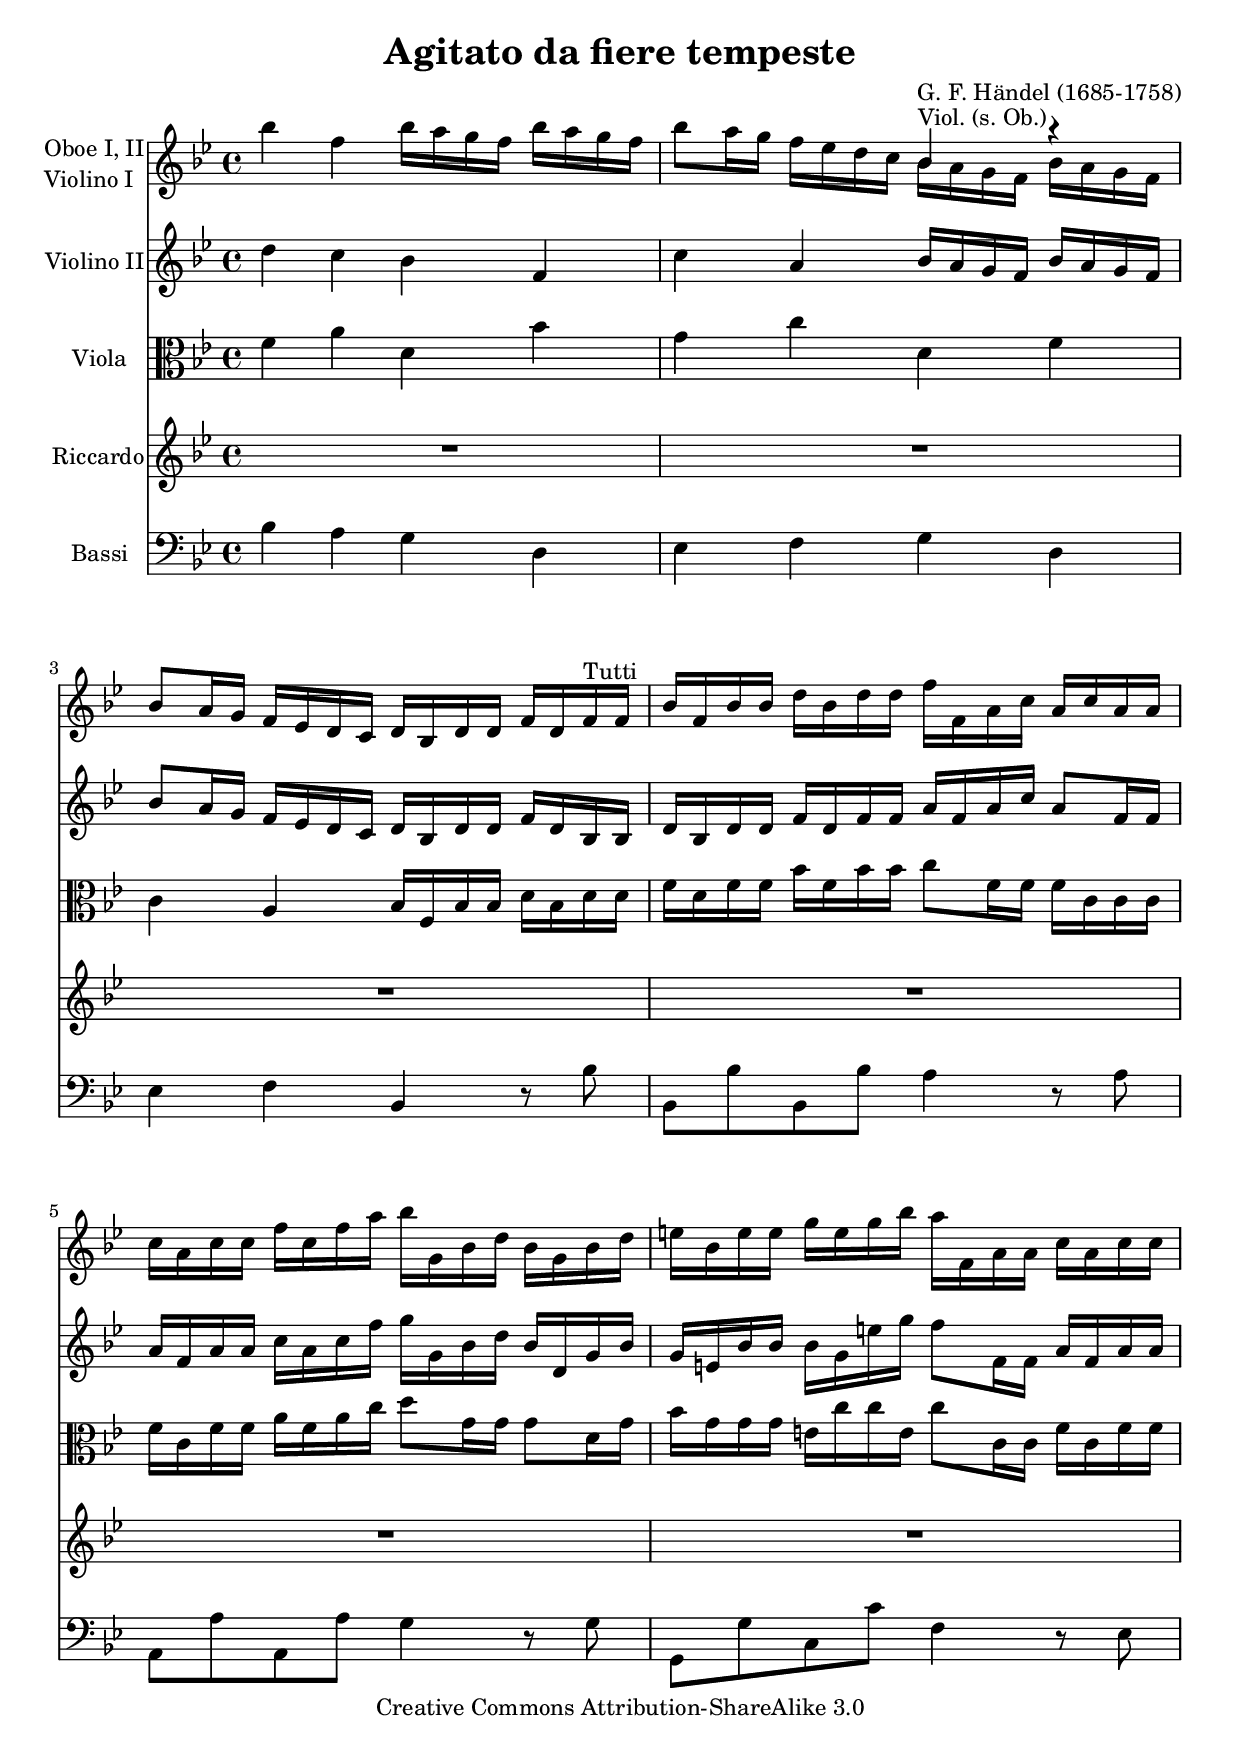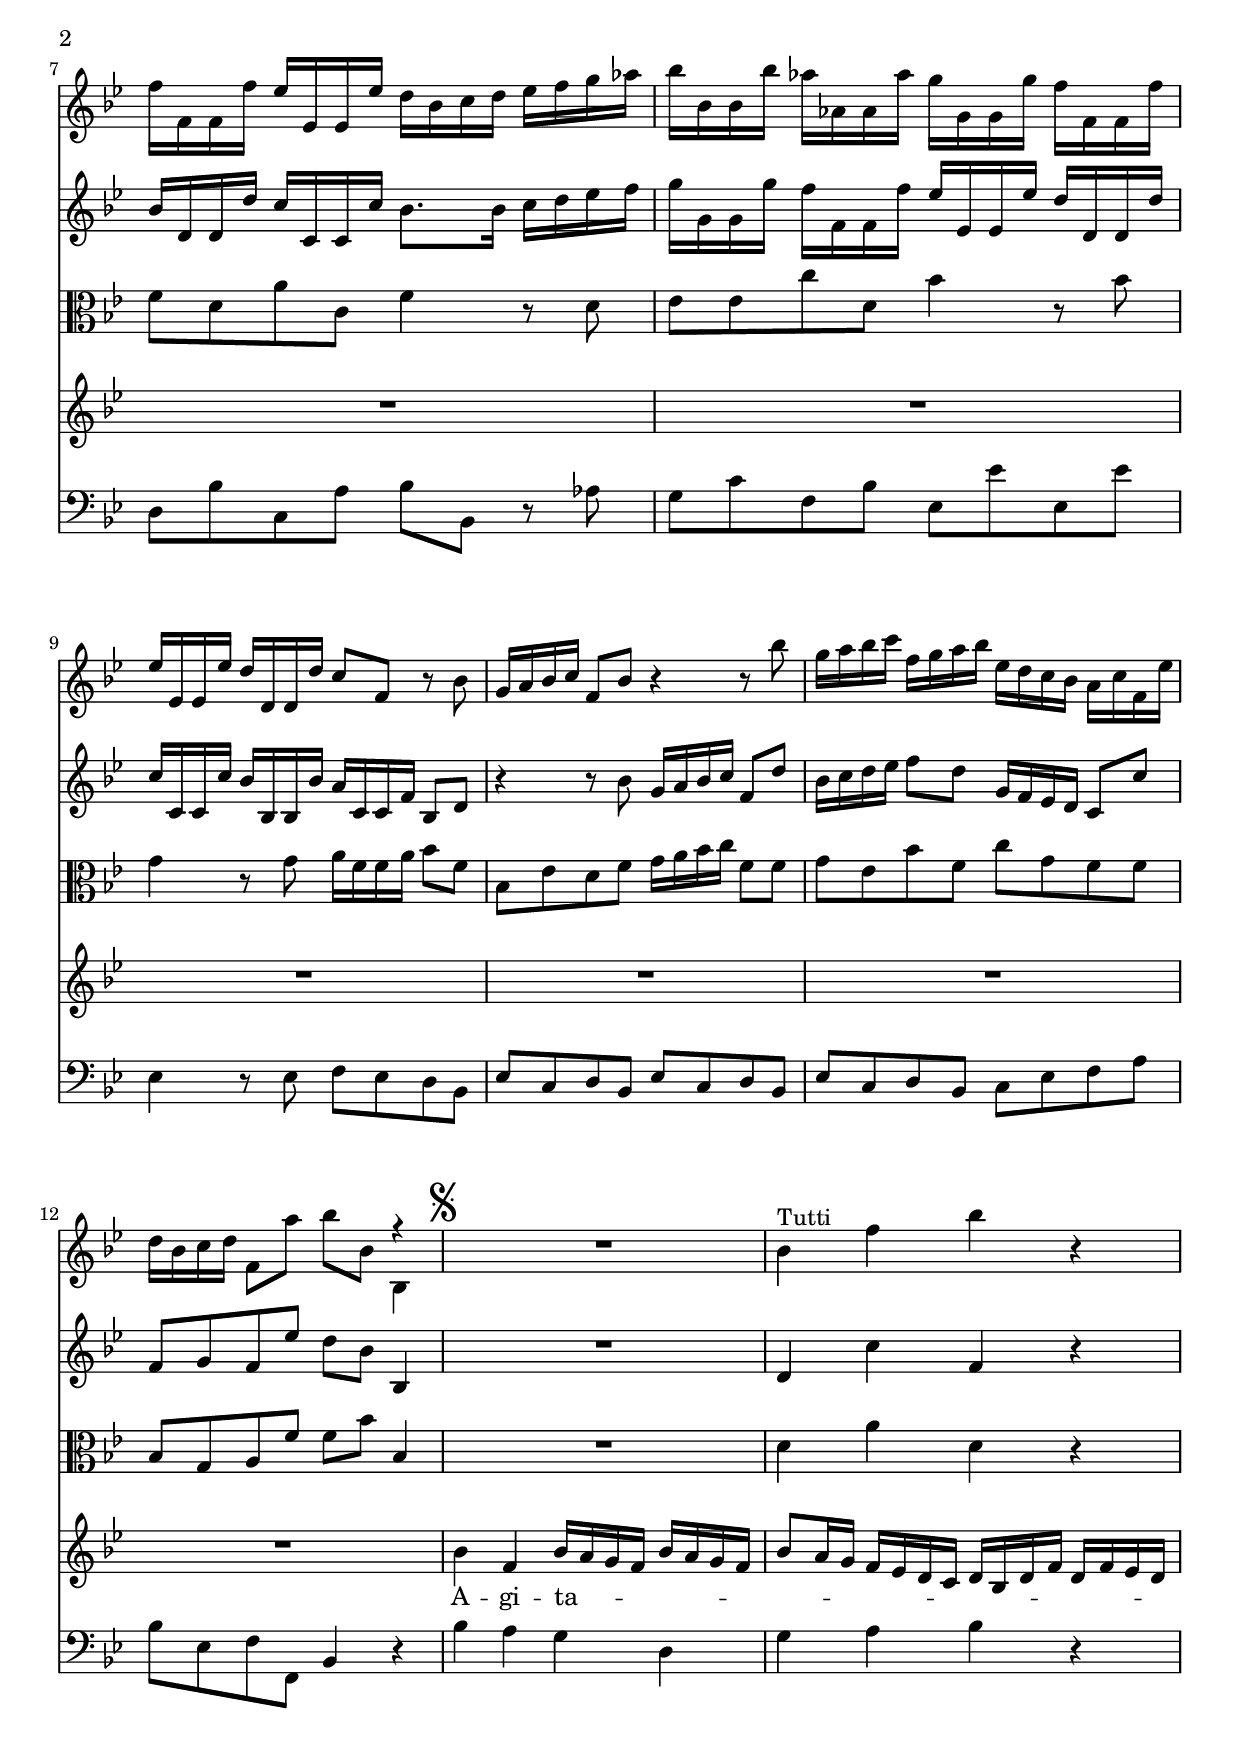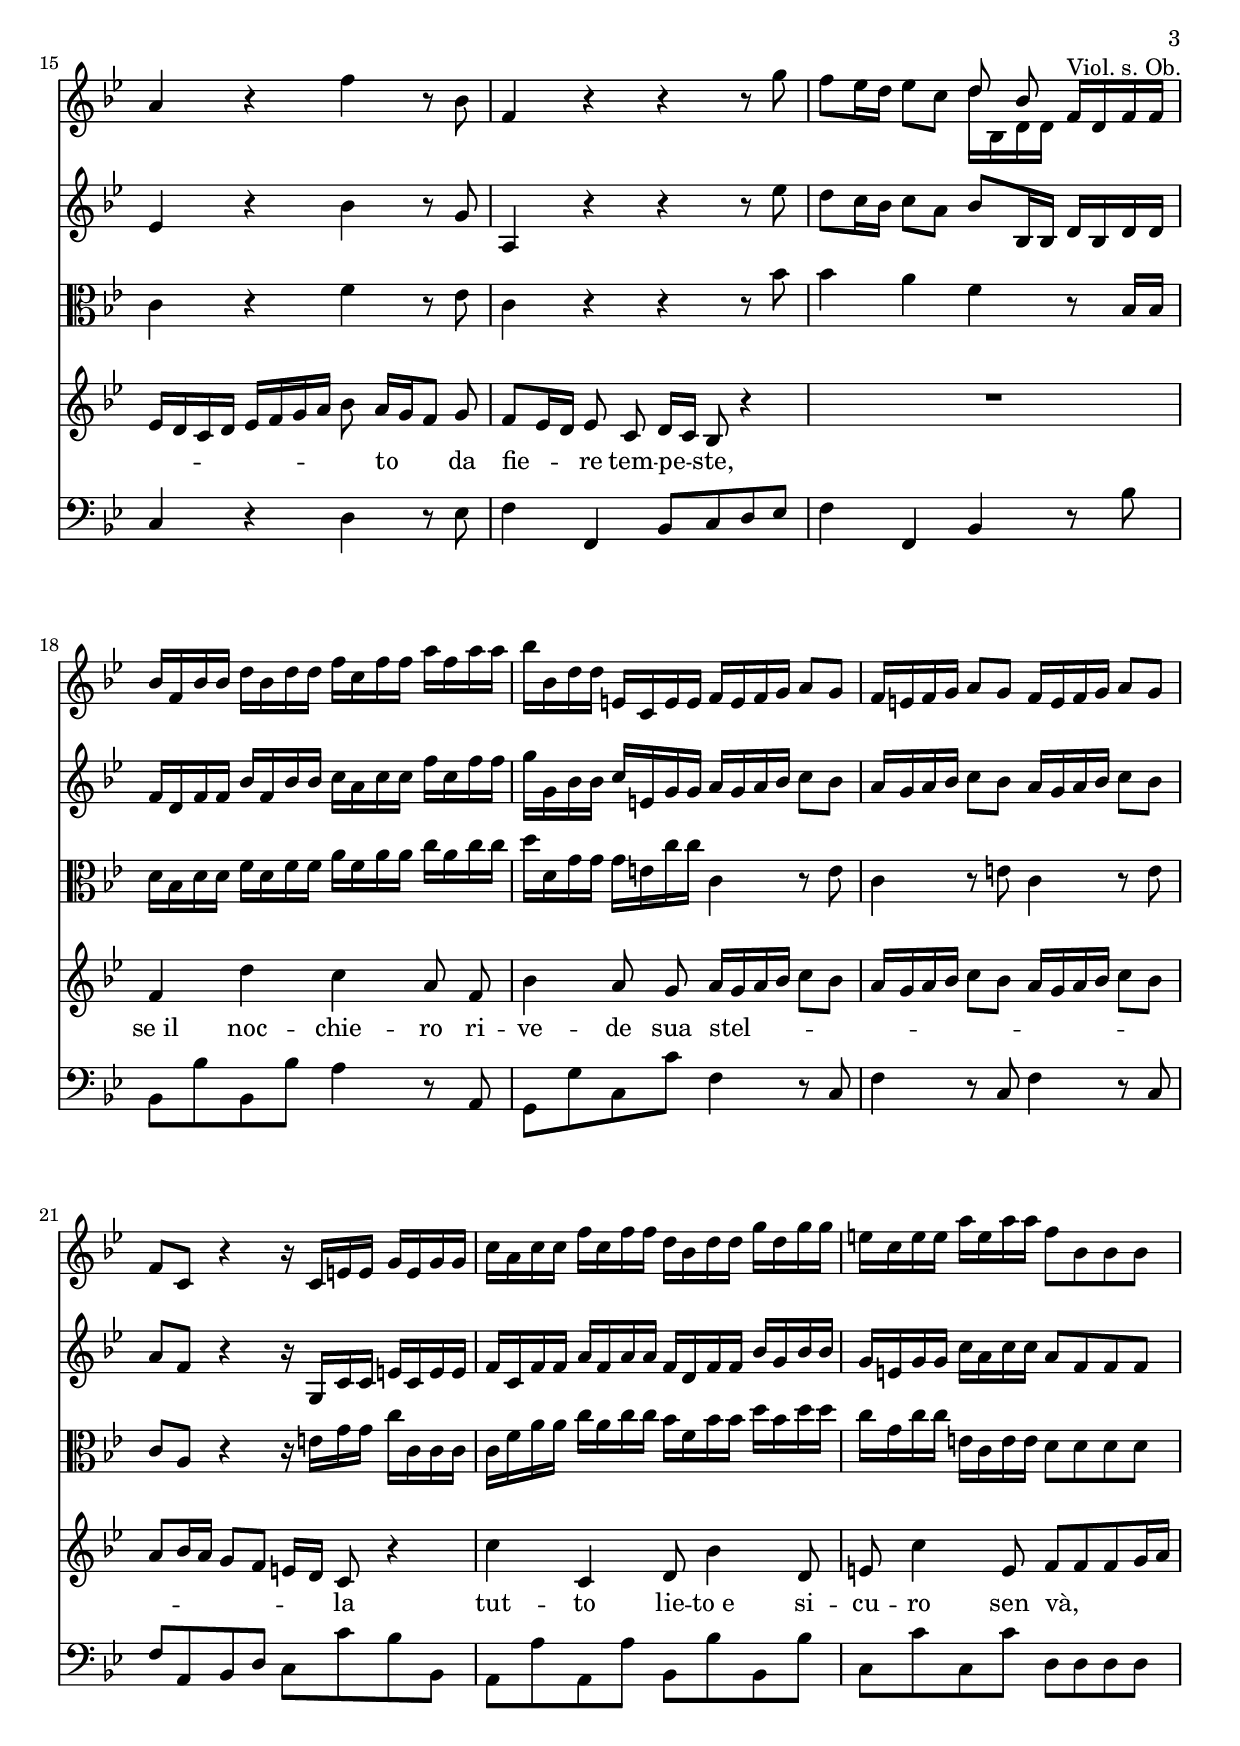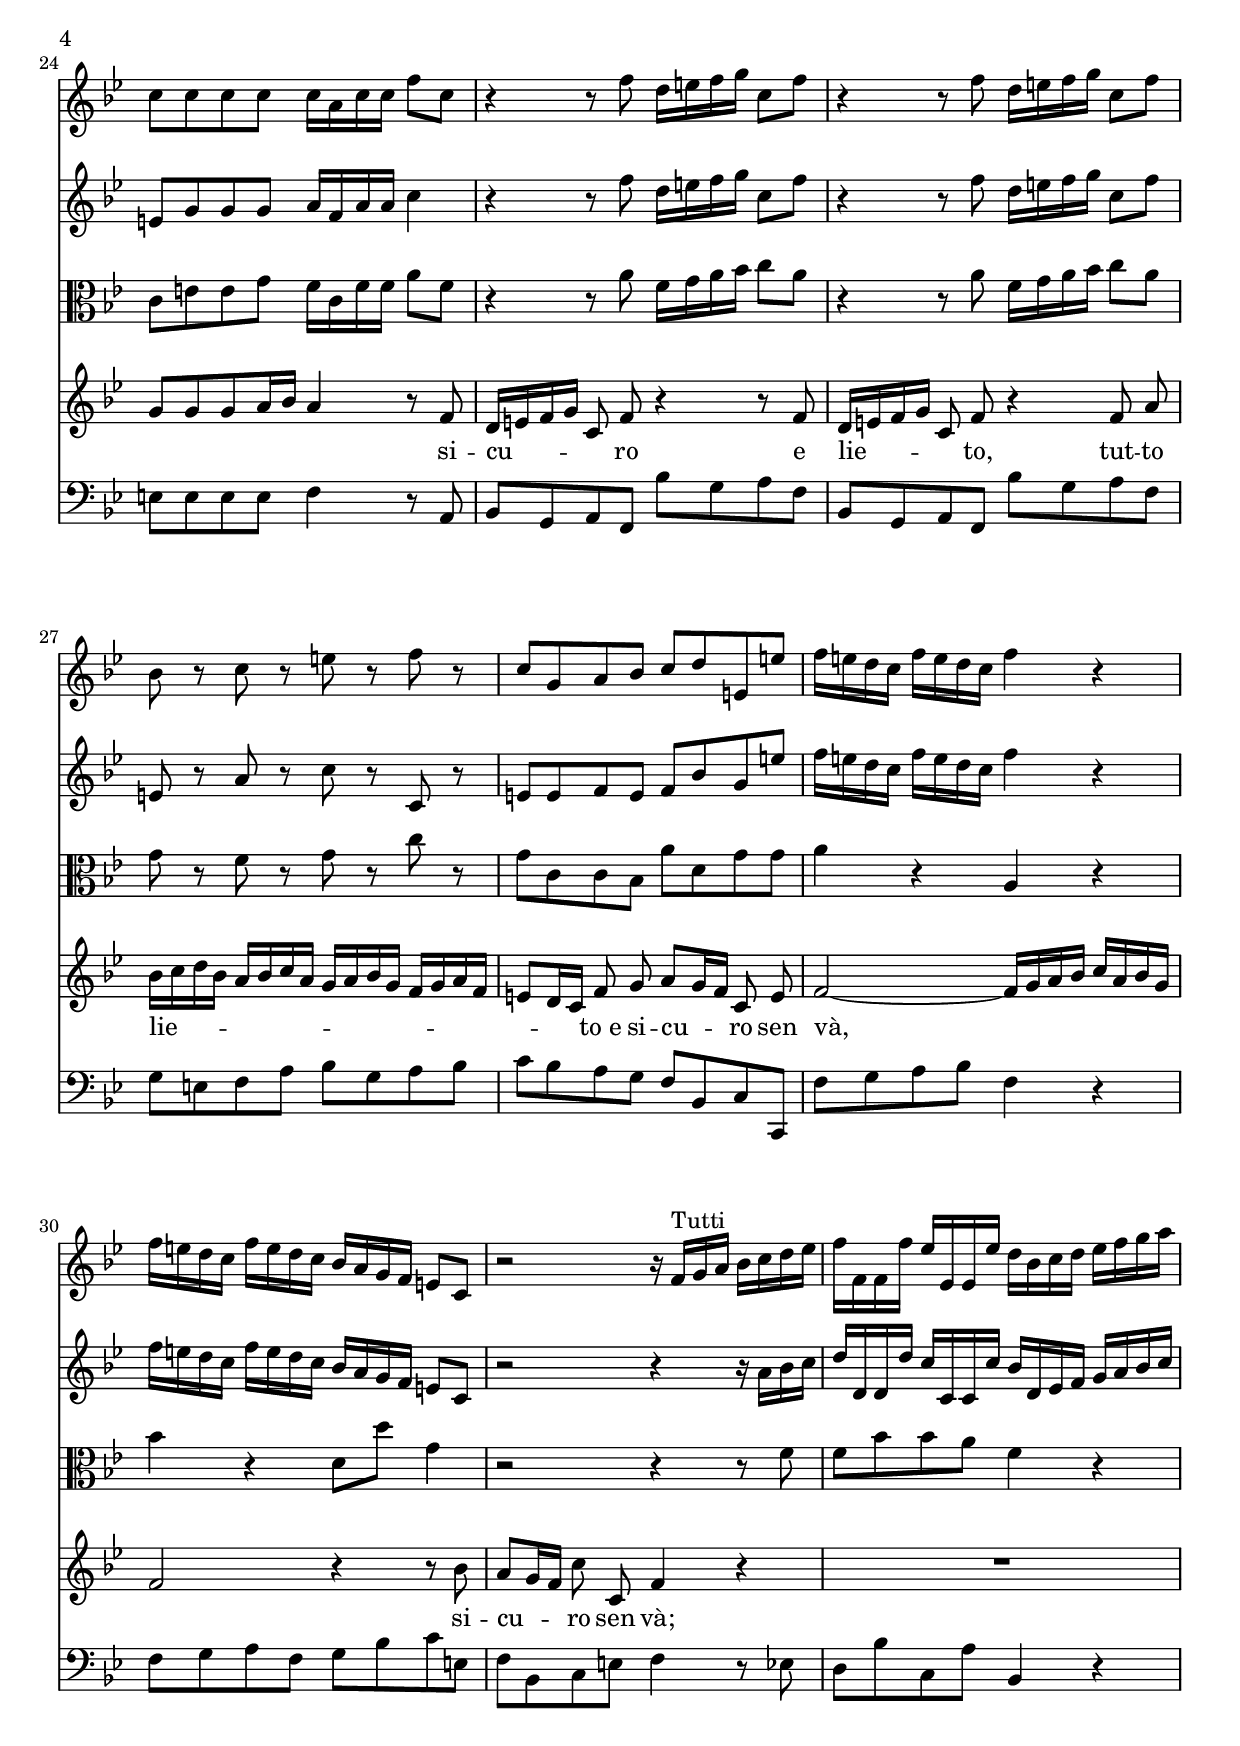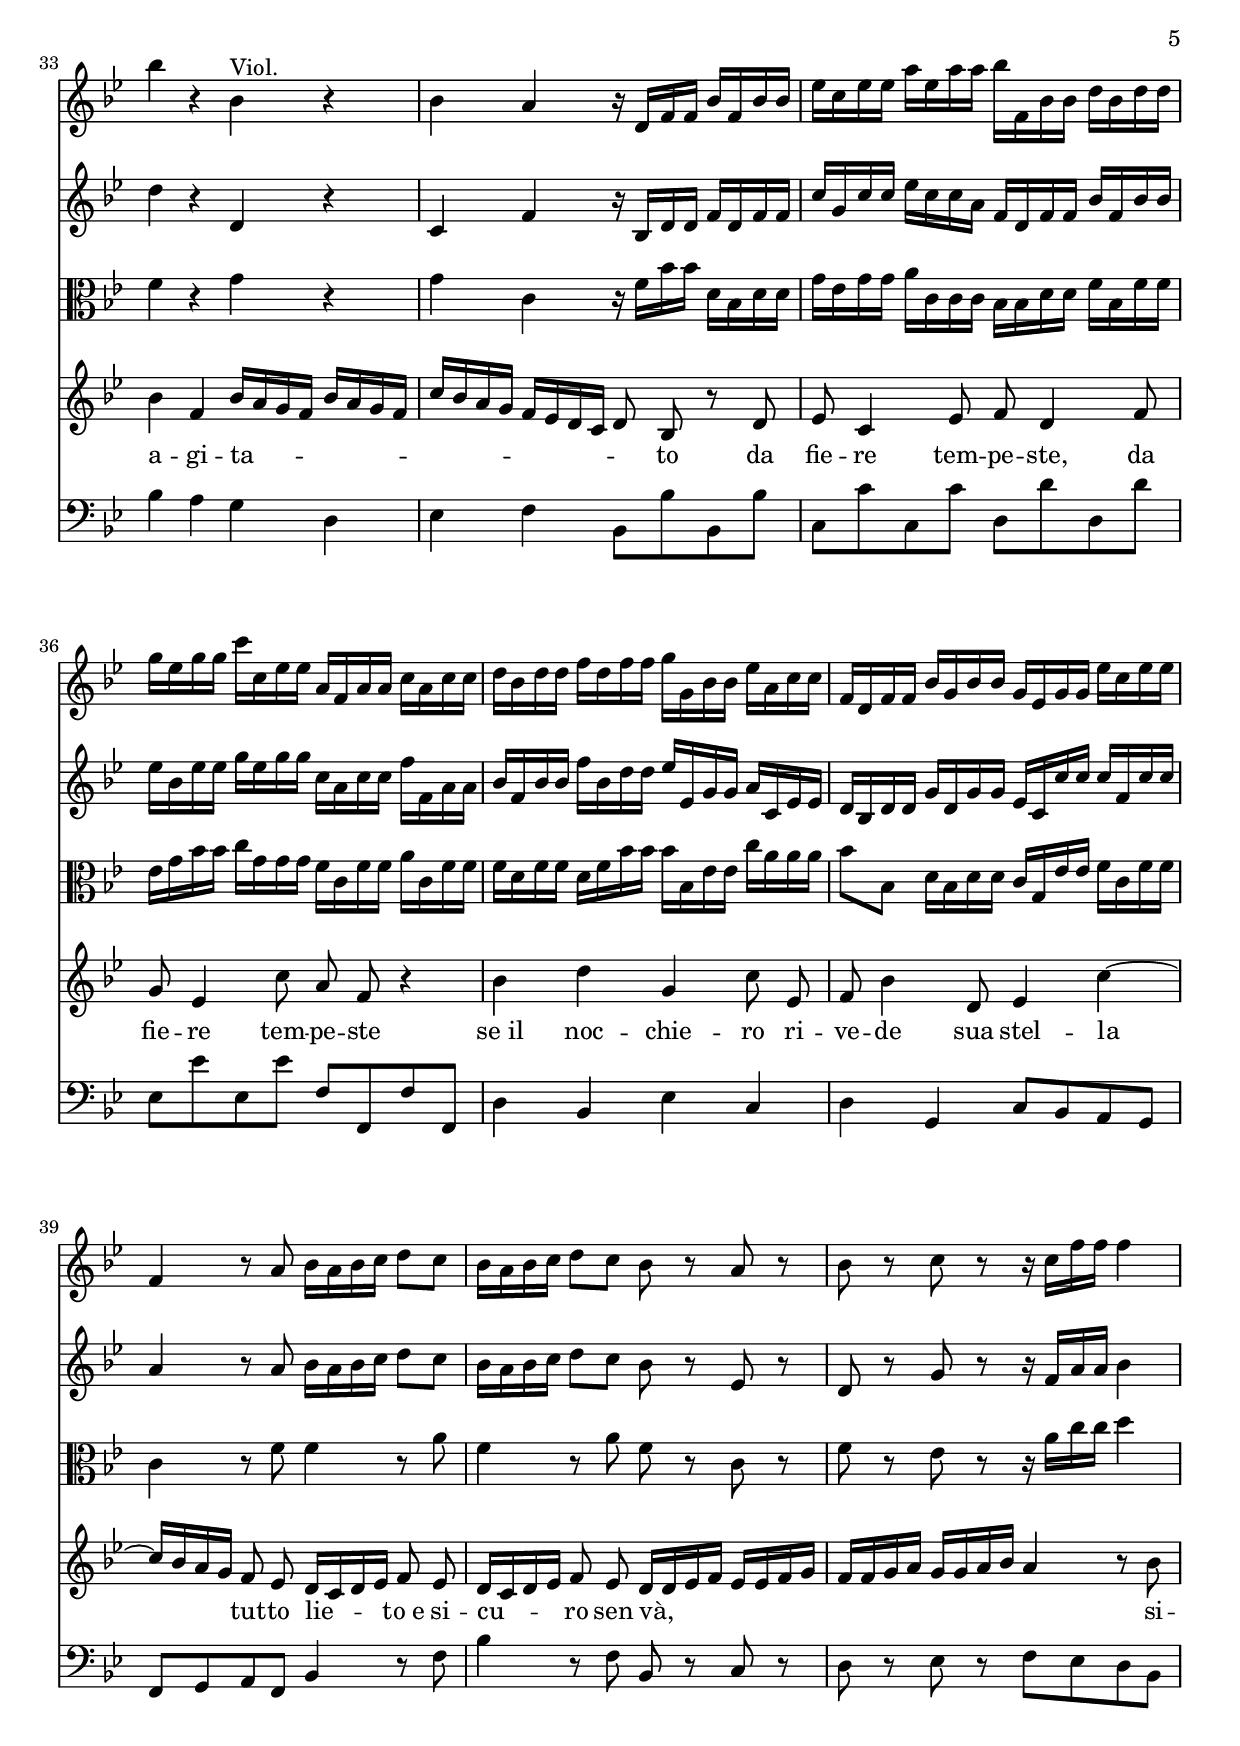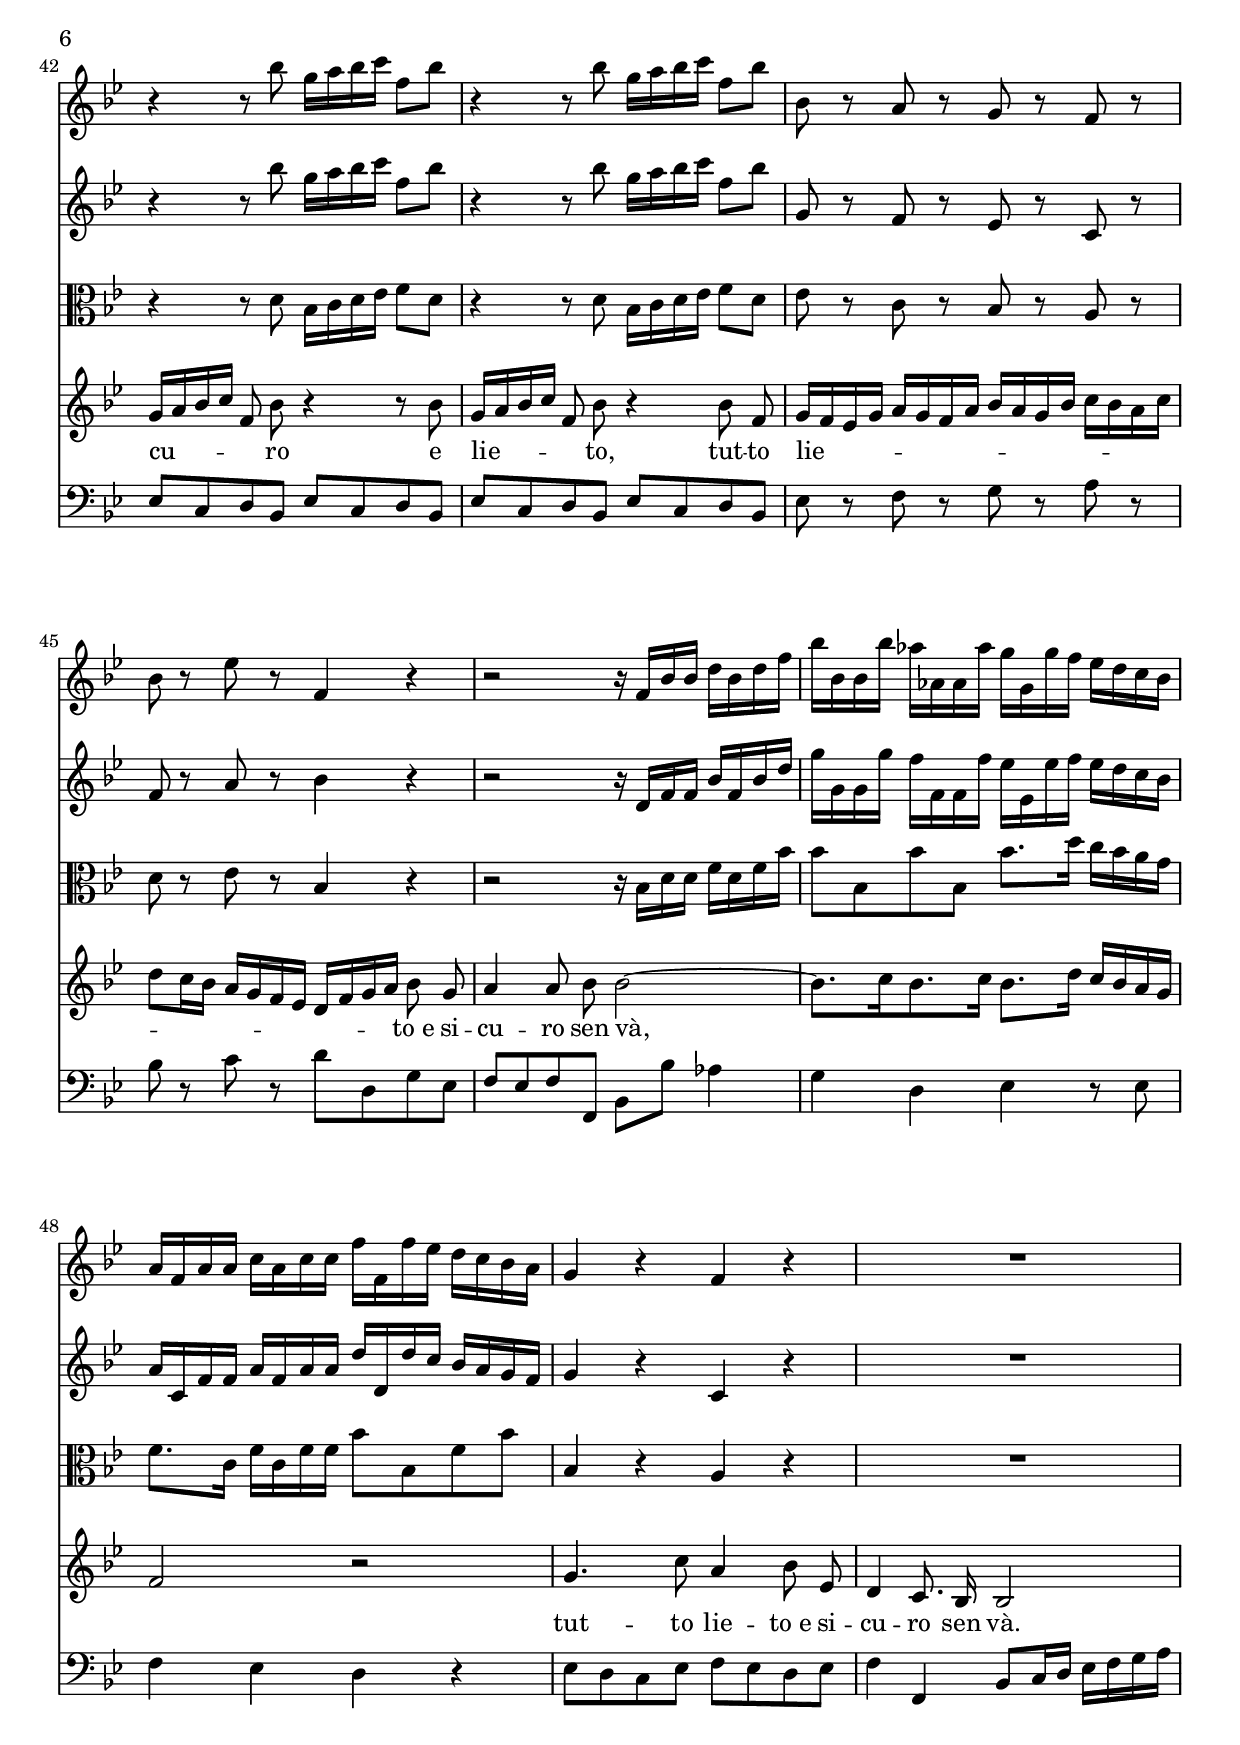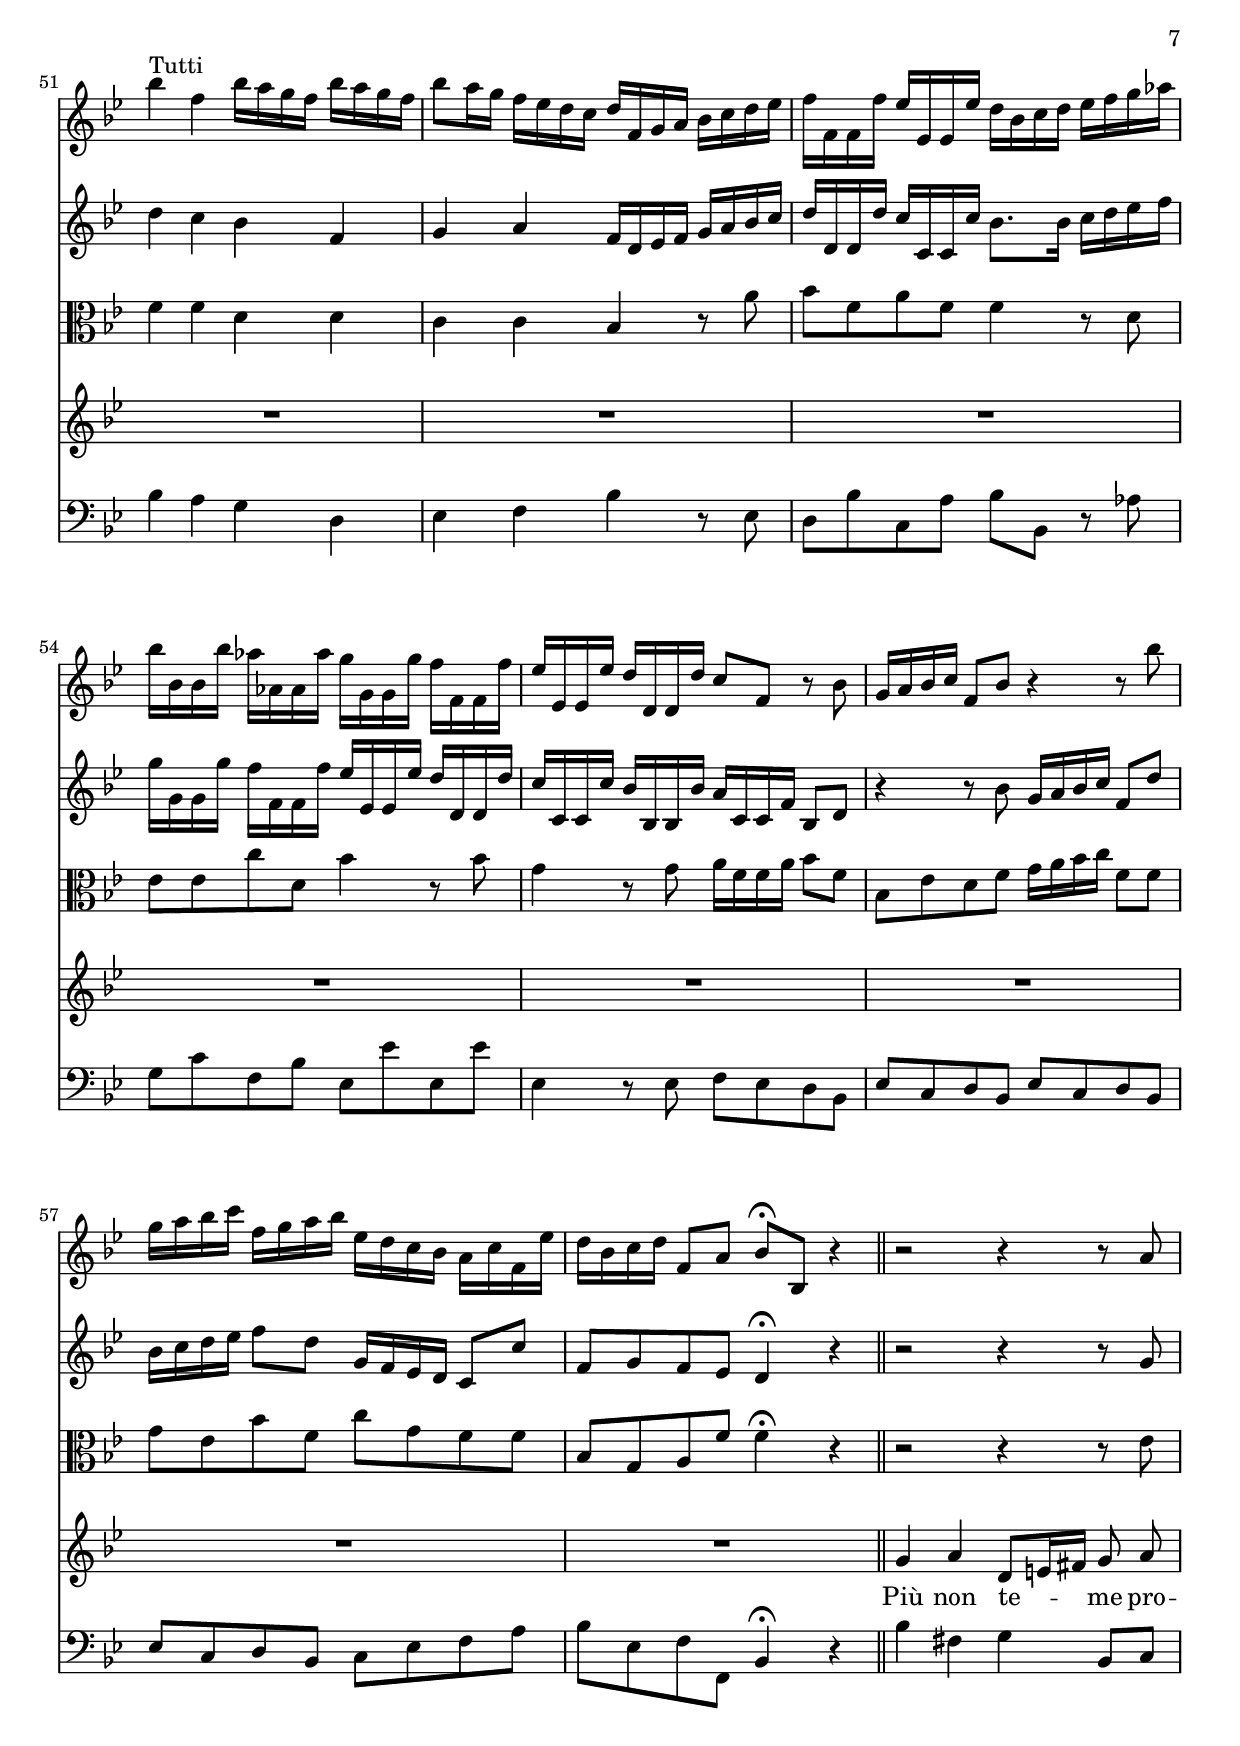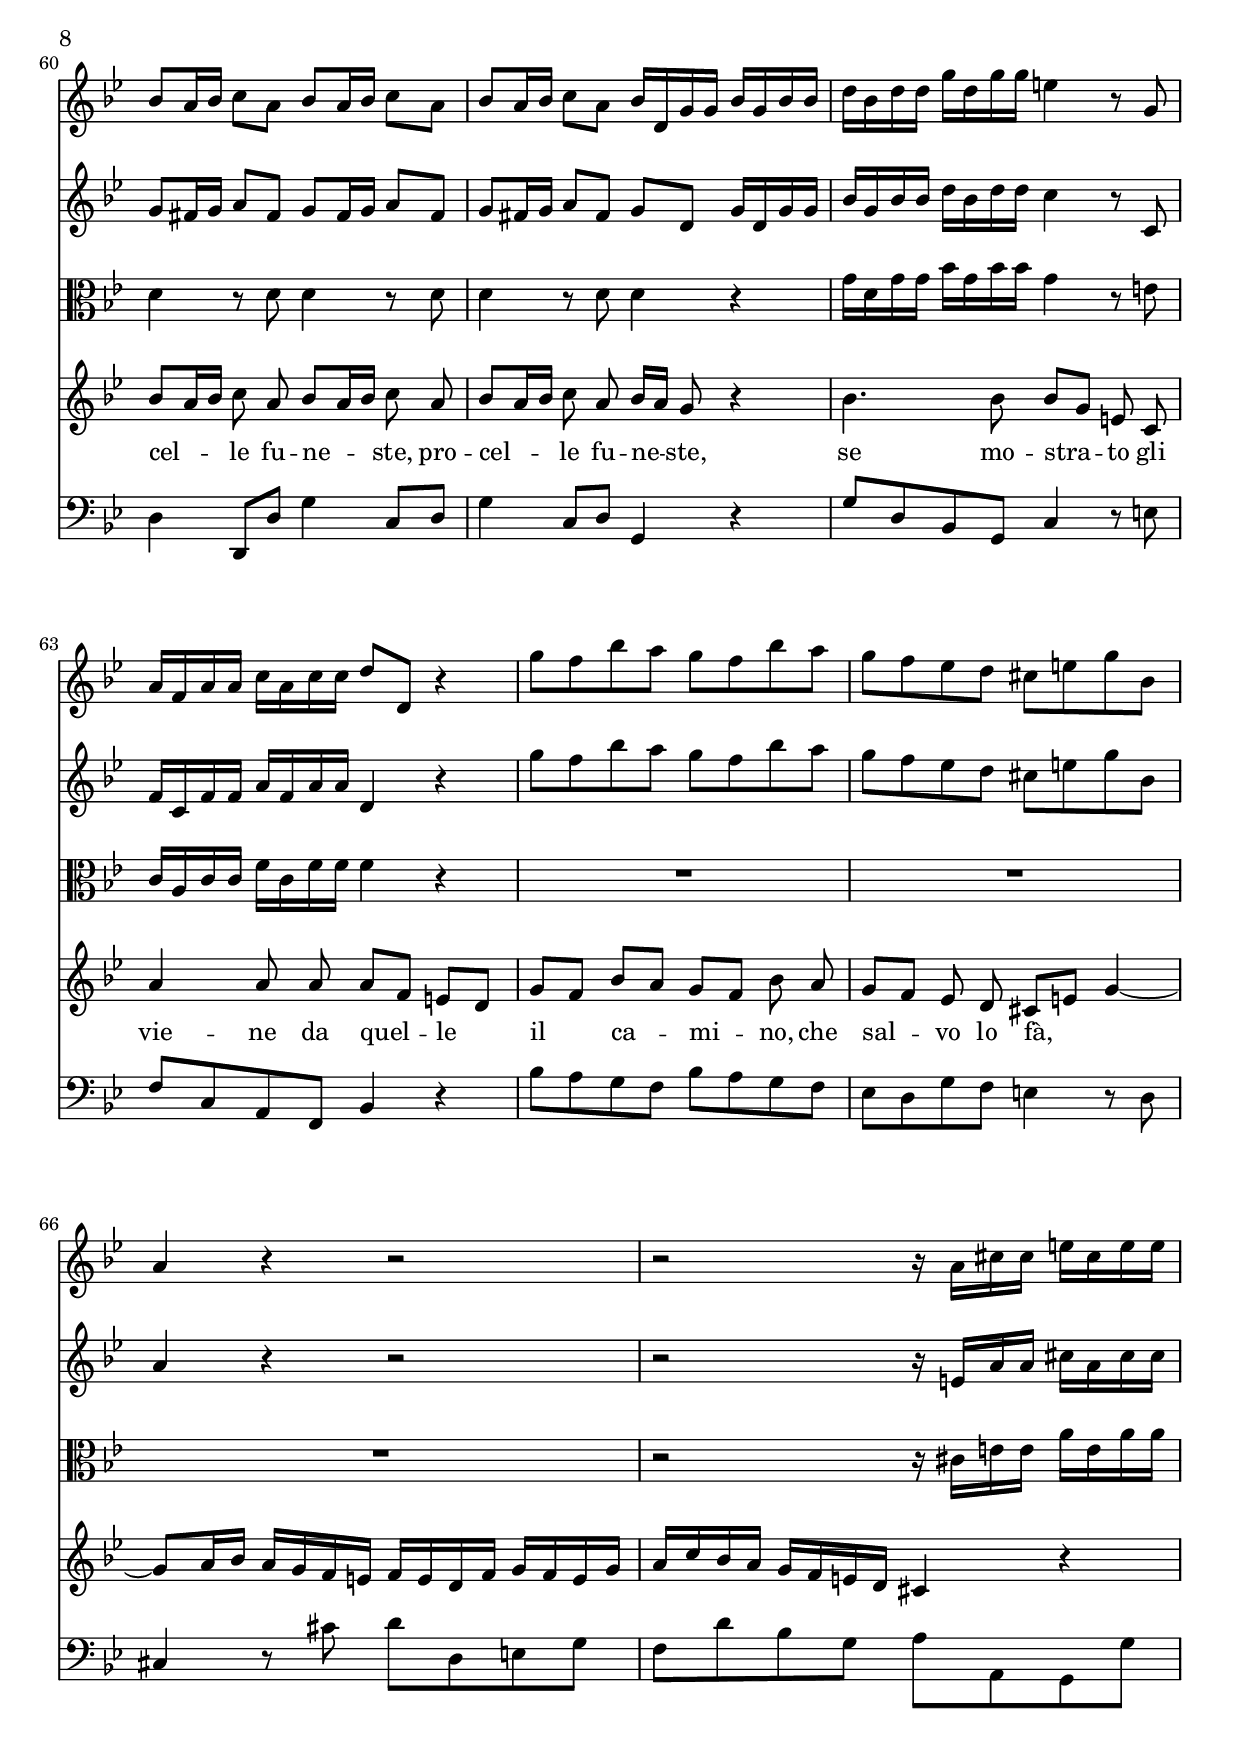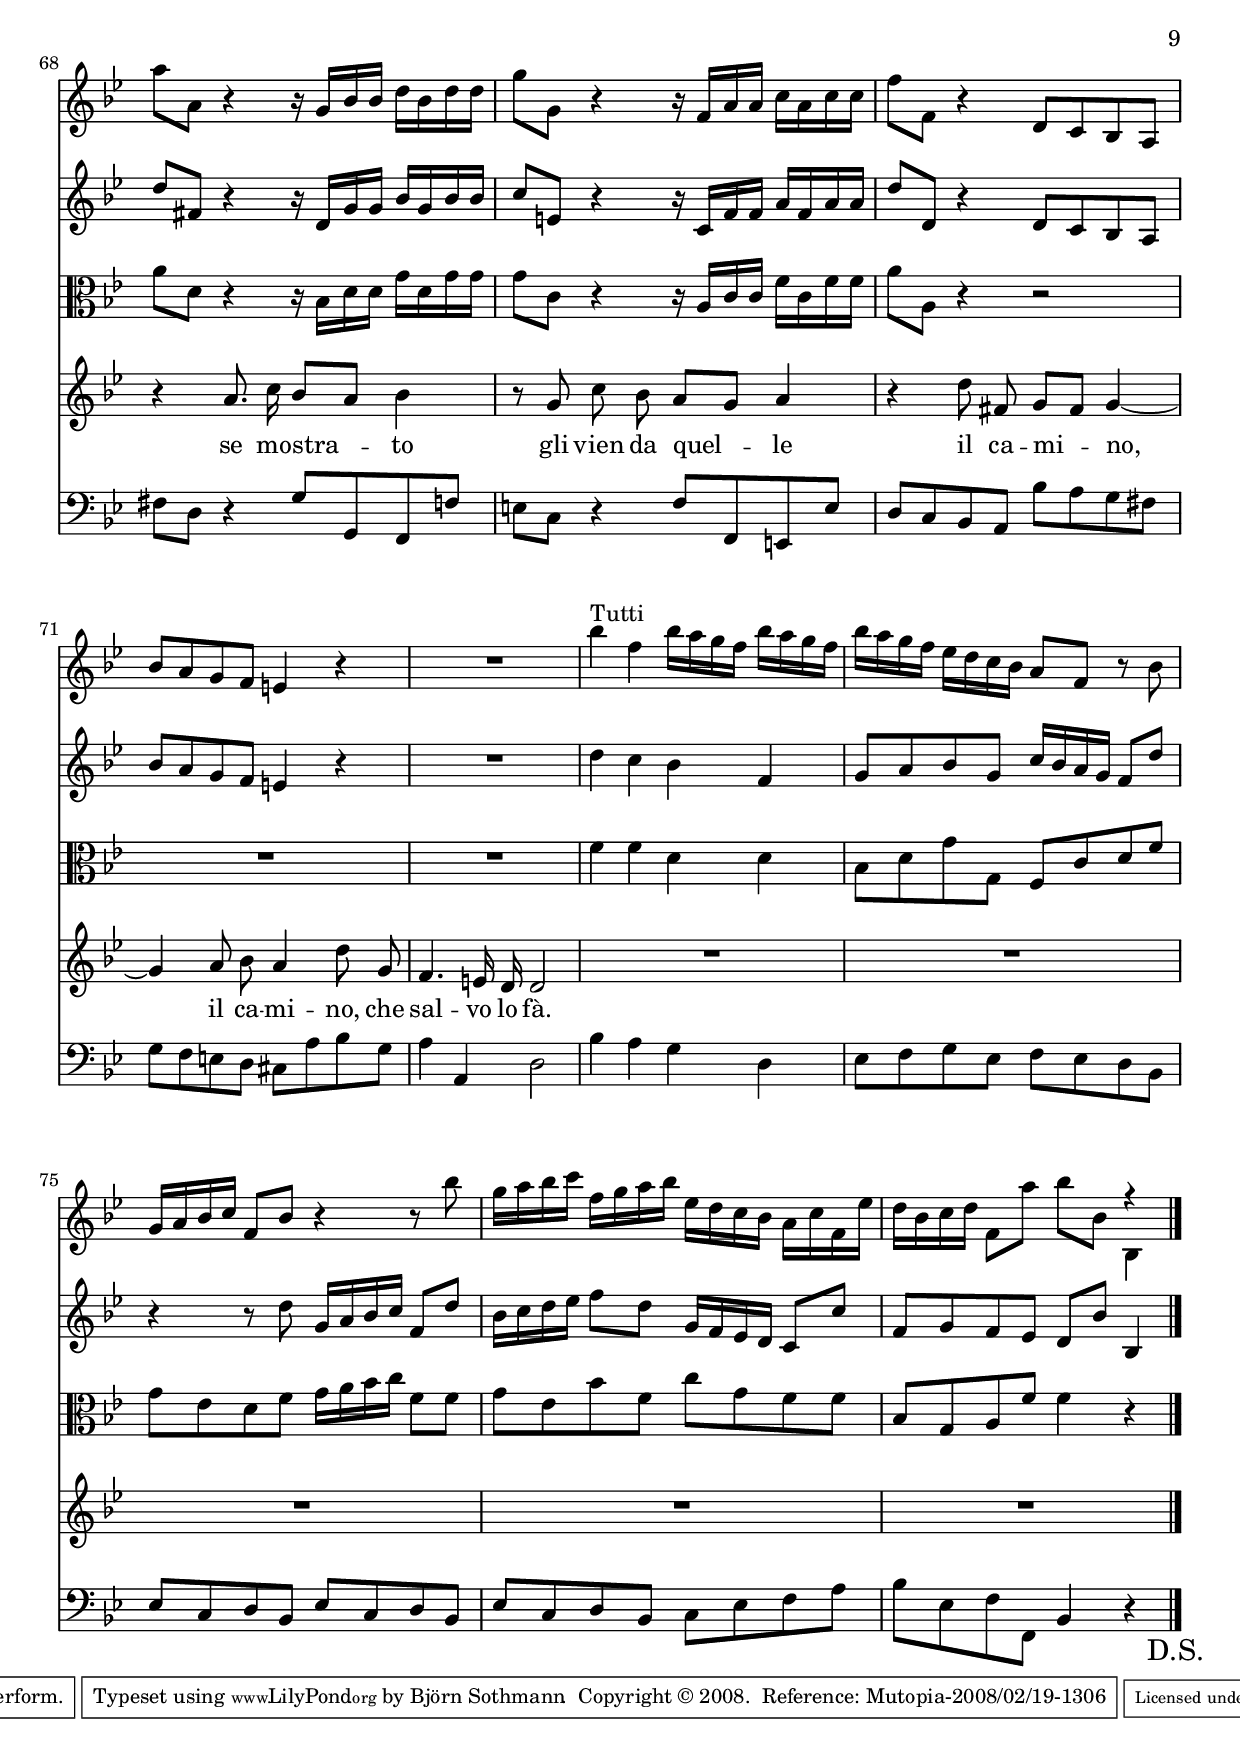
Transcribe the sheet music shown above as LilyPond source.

% Created on Thu Jan 24 23:18:37 CET 2008
\version "2.10.33"

\header {
	title = "Agitato da fiere tempeste"
	composer = "G. F. Händel (1685-1758)"
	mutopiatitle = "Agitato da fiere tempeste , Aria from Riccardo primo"
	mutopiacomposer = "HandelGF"
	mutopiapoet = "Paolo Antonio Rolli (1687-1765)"
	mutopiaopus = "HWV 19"
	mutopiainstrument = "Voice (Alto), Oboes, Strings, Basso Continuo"
	date = "1727"
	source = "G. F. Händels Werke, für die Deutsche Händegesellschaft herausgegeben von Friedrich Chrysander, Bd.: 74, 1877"
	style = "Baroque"
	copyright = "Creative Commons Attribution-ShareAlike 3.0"
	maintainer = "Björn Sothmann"
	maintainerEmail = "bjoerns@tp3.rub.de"
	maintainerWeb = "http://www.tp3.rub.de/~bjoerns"
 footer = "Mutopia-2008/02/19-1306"
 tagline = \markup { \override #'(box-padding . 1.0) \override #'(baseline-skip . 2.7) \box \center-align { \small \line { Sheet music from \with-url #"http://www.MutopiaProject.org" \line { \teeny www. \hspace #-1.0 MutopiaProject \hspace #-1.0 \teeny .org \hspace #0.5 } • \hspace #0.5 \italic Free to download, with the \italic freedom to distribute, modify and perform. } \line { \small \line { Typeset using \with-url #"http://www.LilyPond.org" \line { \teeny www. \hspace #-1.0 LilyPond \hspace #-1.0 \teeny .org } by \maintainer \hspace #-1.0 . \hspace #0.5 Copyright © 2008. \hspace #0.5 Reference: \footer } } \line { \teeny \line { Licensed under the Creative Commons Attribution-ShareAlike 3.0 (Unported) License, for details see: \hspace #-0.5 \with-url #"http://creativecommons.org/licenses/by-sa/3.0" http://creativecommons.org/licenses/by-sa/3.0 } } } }
}

\include "deutsch.ly"

verse= \lyricmode {
A -- gi -- ta -- to da fie -- re tem -- pe -- ste, se_il noc -- chie -- ro ri -- ve -- de sua stel -- la tut -- to lie -- to_e si -- cu -- ro sen và, si -- cu -- ro e lie -- to, tut -- to lie -- to_e si -- cu -- ro sen và, si -- cu -- ro sen và; a -- gi -- ta -- -- to da fie -- re tem -- pe -- ste, da fie -- re tem -- pe -- ste se_il noc -- chie -- ro ri -- ve -- de sua stel -- la tut -- to lie -- to_e si -- cu -- ro sen và, si -- cu -- ro e lie -- to, tut -- to lie -- to_e si -- cu -- ro sen và, tut -- to lie -- to_e si -- cu -- ro sen và.
Più non te -- me pro -- cel -- le fu -- ne -- ste, pro -- cel -- le fu -- ne -- ste, se mo -- stra -- to gli vie -- ne da quel -- le il ca -- mi -- no, che sal -- vo lo fà, se mo -- stra -- to gli vien da quel -- le il ca -- mi -- no, il ca -- mi -- no, che sal -- vo lo fà.
}
 

staffViolin = \new Staff  {
	\time 4/4
	\override Score.MetronomeMark #'stencil = ##f
	\tempo 4 = 110
	\set Staff.instrumentName=\markup{\column{"Oboe I, II" \line {"Violino I"}}}
	\set Staff.midiInstrument="violin"
	\key b \major
	\clef treble
	\relative c''' {
		b4 f b16 a g f b a g f |
		b8 a16 g f es d c <<{b4^\markup {Viol. (s. Ob.)} r}\\{b16 a g f b a g f}>> |
		b8 a16 g f es d c d b d d f16 d f^\markup {Tutti} f |
		b16 f b b d b d d f f, a c a c a a |
		c a c c f c f a b g, b d b g b d |
		e b e e g e g b a f, a a c a c c |
		f f, f f' es es, es es' d b c d es f g as |
		b b, b b' as as, as as' g g, g g' f f, f f' |
		es es, es es' d d, d d' c8 f, r b |
		g16 a b c f,8 b r4 r8 b' |
		g16 a b c f, g a b es, d c b a c f, es' |
		d b c d f,8 a' b b, <<{r4}\\{b,}>> \mark \markup { \musicglyph #"scripts.segno" } |
		R1 |
		b'4^\markup {Tutti} f' b r |
		a, r f' r8 b, |
		f4 r r r8 g' |
		f es16 d es8 c <<{d b}\\{d16 b, d d}>> f16^\markup {Viol. s. Ob.} d f f |
		b f b b d b d d f c f f a f a a |
		b b, d d e, c e e f e f g a8 g |
		f16 e f g a8 g f16 e f g a8 g |
		f c r4 r16 c e e g e g g |
		c a c c f c f f d b d d g d g g |
		e c e e a e a a f8 b, b b |
		c c c c c16 a c c f8 c |
		r4 r8 f d16 e f g c,8 f |
		r4 r8 f d16 e f g c,8 f |
		b, r c r e r f r |
		c g a b c d e, e' |
		f16 e d c f e d c f4 r |
		f16 e d c f e d c b a g f e8 c |
		r2 r16 f^\markup {Tutti} g a b c d es |
		f f, f f' es es, es es' d b c d es f g a |
		b4 r b,^\markup {Viol.} r |
		b a r16 d, f f b f b b |
		es c es es a es a a b f, b b d b d d |
		g es g g c c, es es a, f a a c a c c |
		d b d d f d f f g g, b b es a, c c |
		f, d f f b g b b g es g g es' c es es |
		f,4 r8 a b16 a b c d8 c |
		b16 a b c d8 c b r a r |
		b r c r r16 c f f f4 |
		r4 r8 b g16 a b c f,8 b |
		r4 r8 b g16 a b c f,8 b |
		b, r a r g r f r |
		b r es r f,4 r |
		r2 r16 f b b d b d f |
		b b, b b' as as, as as' g g, g' f es d c b |
		a f a a c a c c f f, f' es d c b a |
		g4 r f r |
		R1 |
		b'4^\markup {Tutti} f b16 a g f b a g f |
		b8 a16 g f es d c d f, g a b c d es |
		f f, f f' es es, es es' d b c d es f g as |
		b b, b b' as as, as as' g g, g g' f f, f f' |
		es es, es es' d d, d d' c8 f, r b |
		g16 a b c f,8 b r4 r8 b' |
		g16 a b c f, g a b es, d c b a c f, es' |
		d b c d f,8 a b\fermata b, r4 \bar "||" |
		r2 r4 r8 a' |
		b a16 b c8 a b a16 b c8 a |
		b a16 b c8 a b16 d, g g b g b b |
		d b d d g d g g e4 r8 g, |
		a16 f a a c a c c d8 d, r4 |
		g'8 f b a g f b a |
		g f es d cis e g b, |
		a4 r r2 |
		r r16 a cis cis e cis e e |
		a8 a, r4 r16 g b b d b d d |
		g8 g, r4 r16 f a a c a c c |
		f8 f, r4 d8 c b a |
		b' a g f e4 r |
		R1 |
		b''4^\markup {Tutti} f b16 a g f b a g f |
		b a g f es d c b a8 f r8 b |
		g16 a b c f,8 b r4 r8 b' |
		g16 a b c f, g a b es, d c b a c f, es' |
		d b c d f,8 a' b b, <<{r4}\\{b,}>> \override Score.RehearsalMark #'direction = #DOWN \once \override Score.RehearsalMark #'break-visibility =
		#begin-of-line-invisible \mark \markup { "D.S." } |
	\bar "|."
	}

}
staffViolinII = \new Staff  {
	\set Staff.instrumentName="Violino II"
	\set Staff.midiInstrument="violin"
	\key b \major
	\clef treble
	\relative c'' {
		d4 c b f |
		c' a b16 a g f b a g f |
		b8 a16 g f es d c d b d d f d b b |
		d b d d f d f f a f a c a8 f16 f |
		a f a a c a c f g g, b d b d, g b |
		g e b' b b g e' g f8 f,16 f a f a a |
		b d, d d' c c, c c' b8. b16 c d es f |
		g g, g g' f f, f f' es es, es es' d d, d d' |
		c c, c c' b b, b b' a c, c f b,8 d |
		r4 r8 b' g16 a b c f,8 d' |
		b16 c d es f8 d g,16 f es d c8 c' |
		f, g f es' d b b,4 |
		R1 |
		d4 c' f, r |
		es r b' r8 g |
		a,4 r r r8 es'' |
		d c16 b c8 a b b,16 b d b d d |
		f d f f b f b b c a c c f c f f |
		g g, b b c e, g g a g a b c8 b |
		a16 g a b c8 b a16 g a b c8 b |
		a f r4 r16 g, c c e c e e |
		f c f f a f a a f d f f b g b b |
		g e g g c a c c a8 f f f |
		e g g g a16 f a a c4 |
		r4 r8 f d16 e f g c,8 f |
		r4 r8 f d16 e f g c,8 f |
		e, r a r c r c, r |
		e e f e f b g e' |
		f16 e d c f e d c f4 r |
		f16 e d c f e d c b a g f e8 c |
		r2 r4 r16 a' b c |
		d d, d d' c c, c c' b d, es f g a b c |
		d4 r d, r |
		c f r16 b, d d f d f f |
		c' g c c es c c a f d f f b f b b |
		es b es es g es g g c, a c c f f, a a |
		b f b b f' b, d d es es, g g a c, es es |
		d b d d g d g g es c c' c c f, c' c |
		a4 r8 a b16 a b c d8 c |
		b16 a b c d8 c b r es, r |
		d r g r r16 f a a b4 |
		r r8 b' g16 a b c f,8 b |
		r4 r8 b g16 a b c f,8 b |
		g, r f r es r c r |
		f r a r b4 r |
		r2 r16 d, f f b f b d |
		g g, g g' f f, f f' es es, es' f es d c b |
		a c, f f a f a a d d, d' c b a g f |
		g4 r c, r |
		R1 |
		d'4 c b f |
		g a f16 d es f g a b c |
		d d, d d' c c, c c' b8. b16 c d es f |
		g g, g g' f f, f f' es es, es es' d d, d d' |
		c c, c c' b b, b b' a c, c f b,8 d |
		r4 r8 b' g16 a b c f,8 d' |
		b16 c d es f8 d g,16 f es d c8 c' |
		f, g f es d4\fermata r \bar "||" |
		r2 r4 r8 g |
		g fis16 g a8 fis g fis16 g a8 fis |
		g fis16 g a8 fis g d g16 d g g |
		b g b b d b d d c4 r8 c, |
		f16 c f f a f a a d,4 r |
		g'8 f b a g f b a |
		g f es d cis e g b, |
		a4 r r2 |
		r r16 e a a cis a cis cis |
		d8 fis, r4 r16 d g g b g b b |
		c8 e, r4 r16 c f f a f a a |
		d8 d, r4 d8 c b a |
		b' a g f e4 r |
		R1 |
		d'4 c b f |
		g8 a b g c16 b a g f8 d' |
		r4 r8 d g,16 a b c f,8 d' |
		b16 c d es f8 d g,16 f es d c8 c' |
		f, g f es d b' b,4 |
	\bar "|."
	}

}
staffViola = \new Staff  {
	\set Staff.instrumentName="Viola"
	\set Staff.midiInstrument="viola"
	\key b \major
	\clef alto
	\relative c' {
		f4 a d, b' |
		g c d, f |
		c a b16 f b b d b d d |
		f d f f b f b b c8 f,16 f f c c c |
		f c f f a f a c d8 g,16 g g8 d16 g |
		b g g g e c' c e, c'8 c,16 c f c f f |
		f8 d a' c, f4 r8 d |
		es es c' d, b'4 r8 b |
		g4 r8 g a16 f f a b8 f |
		b, es d f g16 a b c f,8 f |
		g es b' f c' g f f |
		b, g a f' f b b,4 |
		R1 |
		d4 a' d, r |
		c r f r8 es |
		c4 r r r8 b' |
		b4 a f r8 b,16 b |
		d b d d f d f f a f a a c a c c |
		d d, g g g e c' c c,4 r8 e |
		c4 r8 e c4 r8 e |
		c a r4 r16 e' g g c c, c c |
		c f a a c a c c b f b b d b d d |
		c g c c e, c e e d8 d d d |
		c e e g f16 c f f a8 f |
		r4 r8 a f16 g a b c8 a |
		r4 r8 a f16 g a b c8 a |
		g r f r g r c r |
		g c, c b a' d, g g |
		a4 r a, r |
		b' r d,8 d' g,4 |
		r2 r4 r8 f |
		f b b a f4 r |
		f r g r |
		g c, r16 f b b d, b d d |
		g es g g a c, c c b b d d f b, f' f |
		es g b b c g g g f c f f a c, f f |
		f d f f d f b b b b, es es c' a a a |
		b8 b, d16 b d d c g es' es f c f f |
		c4 r8 f f4 r8 a |
		f4 r8 a f r c r |
		f r es r r16 a c c d4 |
		r r8 d, b16 c d es f8 d |
		r4 r8 d b16 c d es f8 d |
		es r c r b r a r |
		d r es r b4 r |
		r2 r16 b d d f d f b |
		b8 b, b' b, b'8. d16 c b a g |
		f8. c16 f c f f b8 b, f' b |
		b,4 r a r |
		R1 |
		f'4 f d d |
		c c b r8 a' |
		b f a f f4 r8 d |
		es es c' d, b'4 r8 b |
		g4 r8 g a16 f f a b8 f |
		b, es d f g16 a b c f,8 f |
		g es b' f c' g f f |
		b, g a f' f4\fermata r \bar "||" |
		r2 r4 r8 es |
		d4 r8 d d4 r8 d |
		d4 r8 d d4 r |
		g16 d g g b g b b g4 r8 e |
		c16 a c c f c f f f4 r |
		R1*3 |
		r2 r16 cis e e a e a a |
		a8 d, r4 r16 b d d g d g g |
		g8 c, r4 r16 a c c f c f f |
		a8 a, r4 r2 |
		R1*2 |
		f'4 f d d |
		b8 d g g, f c' d f |
		g es d f g16 a b c f,8 f |
		g es b' f c' g f f |
		b, g a f' f4 r |
	\bar "|."
	}

}
staffAlt = \new Staff  {
	\set Staff.instrumentName="Riccardo"
	\set Staff.midiInstrument="oboe"
	\key b \major
	\clef treble
	\relative c'' {
		\context Voice = "melodyAlt" {
			\dynamicUp
			\autoBeamOff
			R1*12 |
			b4 f b16[\melisma a g f] b[ a g f] |
			b8[ a16 g] f[ es d c] d[ b d f] d[ f es d] |
			es[ d c d] es[ f g a] b8\melismaEnd a16[ g f8] g |
			f[ es16 d] es8 c d16[ c] b8 r4 |
			R1 |
			f'4 d' c a8 f |
			b4 a8 g a16[\melisma g a b] c8[ b] |
			a16[ g a b] c8[ b] a16[ g a b] c8[ b] |
			a[ b16 a] g8[ f] e16[ d]\melismaEnd c8 r4 |
			c'4 c, d8 b'4 d,8 |
			e c'4 e,8 f[\melisma f f g16 a] |
			g8[ g g a16 b] a4\melismaEnd r8 f |
			d16[\melisma e f g] c,8\melismaEnd f r4 r8 f |
			d16[\melisma e f g] c,8\melismaEnd f r4 f8 a |
			b16[\melisma c d b] a[ b c a] g[ a b g] f[ g a f]|
			e8[ d16 c]\melismaEnd f8 g a[ g16 f] c8 e |
			f2~\melisma f16[ g a b]c[ a b g] |
			f2\melismaEnd r4 r8 b |
			a[ g16 f] c'8 c, f4 r |
			R1 |
			b4 f b16[\melisma a g f] b[ a g f] |
			c'[ b a g] f[ es d c] d8\melismaEnd b r d |
			es c4 es8 f d4 f8 |
			g es4 c'8 a f r4 |
			b d g, c8 es, |
			f b4 d,8 es4 c'~ |
			c16[ b a g] f8 es d16[ c d es] f8 es |
			d16[ c d es] f8 es d16[\melisma d es f] es[ es f g] |
			f[ f g a] g[ g a b] a4\melismaEnd r8 b |
			g16[\melisma a b c] f,8\melismaEnd b r4 r8 b |
			g16[\melisma a b c] f,8\melismaEnd b r4 b8 f |
			g16[\melisma f es g] a[ g f a] b[ a g b] c[ b a c] |
			d8[ c16 b] a[ g f es] d[ f g a]\melismaEnd b8 g |
			a4 a8 b b2~\melisma |
			b8.[ c16 b8. c16] b8.[ d16] c[ b a g] |
			f2\melismaEnd r |
			g4. c8 a4 b8 es, |
			d4 c8. b16 b2 |
			R1*8 \bar "||" |
			g'4 a d,8[ e16 fis] g8 a |
			b[ a16 b] c8 a b[ a16 b] c8 a |
			b[ a16 b] c8 a b16[a] g8 r4 |
			b4. b8 b[ g] e c |
			a'4 a8 a a[ f] e[ d] |
			g[ f] b[ a] g[ f] b a |
			g[ f]es d cis[\melisma e] g4~ |
			g8[ a16 b] a[ g f e] f[ e d f] g[ f e g] |
			a[ c b a] g[ f e d] cis4\melismaEnd r |
			r a'8. c16 b8[ a] b4 |
			r8 g c b a[ g] a4 |
			r d8 fis, g[ fis] g4~ |
			g a8 b a4 d8 g, |
			f4. e16 d d2 |
			R1*5 |
		}

	\bar "|."
	}

}
staffCello = \new Staff  {
	\set Staff.instrumentName="Bassi"
	\set Staff.midiInstrument="harpsichord"
	\key b \major
	\clef bass
	\relative c' {
		b4 a g d |
		es f g d |
		es f b, r8 b' |
		b, b' b, b' a4 r8 a |
		a, a' a, a' g4 r8 g |
		g, g' c, c' f,4 r8 es |
		d b' c, a' b b,r as' |
		g c f, b es, es' es, es' |
		es,4 r8 es f es d b |
		es c d b es c d b |
		es c d b c es f a |
		b es, f f, b4 r |
		b' a g d |
		g4 a b r |
		c, r d r8 es |
		f4 f, b8 c d es |
		f4 f, b r8 b' |
		b, b' b, b' a4 r8 a, |
		g8 g' c, c' f,4 r8 c |
		f4 r8 c f4 r8 c |
		f a, b d c c' b b, |
		a a' a, a' b, b' b, b' |
		c, c' c, c' d, d d d |
		e e e e f4 r8 a, |
		b g a f b' g a f |
		b, g a f b' g a f |
		g e f a b g a b |
		c b a g f b, c c, |
		f' g a b f4 r |
		f8 g a f g b c e, |
		f8 b, c e f4 r8 es |
		d b' c, a' b,4 r |
		b' a g d |
		es f b,8 b' b, b' |
		c,8 c' c, c' d, d' d, d' |
		es, es' es, es' f, f, f' f, |
		d'4 b es c |
		d g, c8 b a g |
		f g a f b4 r8 f' |
		b4 r8 f b, r c r |
		d r es r f es d b |
		es c d b es c d b |
		es c d b es c d b |
		es r f r g r a r |
		b r c r d d, g es |
		f es f f, b b' as4 |
		g4 d es r8 es |
		f4 es d r |
		es8 d c es f es d es |
		f4 f, b8 c16 d es f g a |
		b4 a g d |
		es f b r8 es, |
		d b' c, a' b b, r as' |
		g c f, b es, es' es, es' |
		es,4 r8 es f es d b |
		es c d b es c d b |
		es c d b c es f a |
		b es, f f, b4\fermata r \bar "||" |
		b'4 fis g b,8 c |
		d4 d,8 d' g4 c,8 d |
		g4 c,8 d g,4 r |
		g'8 d b g c4 r8 e |
		f c a f b4 r |
		b'8 a g f b a g f |
		es d g f e4 r8 d |
		cis4 r8 cis' d d, e g |
		f d' b g a a, g g' |
		fis d r4 g8 g, f f' |
		e c r4 f8 f, e e' |
		d c b a b' a g fis |
		g8 f e d cis a' b g |
		a4 a, d2 |
		b'4 a g d |
		es8 f g es f es d b |
		es c d b es c d b |
		es c d b c es f a |
		b es, f f, b4 r |
	\bar "|."
	}

}


\score {
	<<
		\staffViolin
		\staffViolinII
		\staffViola
		\staffAlt
		\context Lyrics = "lmelodyAlt" \lyricmode  { \lyricsto "melodyAlt" \verse }
		
		\staffCello
	>>
	
	\midi {
	}

	\layout  {
	}
}

\paper {
}

